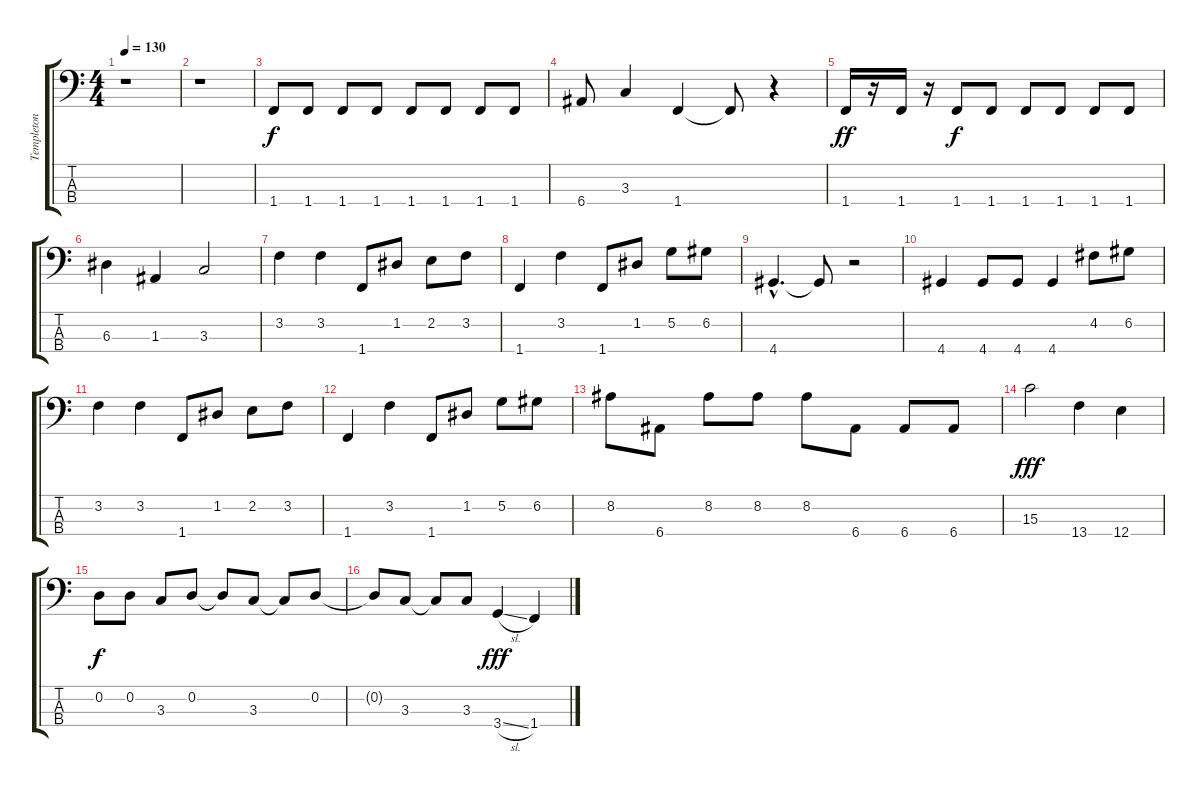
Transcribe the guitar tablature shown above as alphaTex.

\track ("Templeton 'Face' Peck" "Templeton ") {instrument fretlessbass}
\staff {score tabs}
\tuning (G2 D2 A1 E1) {hide}
\ts (4 4)
\tempo 130
\clef f4
\ks c
r.1{dy f instrument fretlessbass} |
r.1 |
1.4.8 1.4.8 1.4.8 1.4.8 1.4.8 1.4.8 1.4.8 1.4.8 |
6.4.8 3.3.4 1.4.4 1.4{t}.8 r.4 |
1.4.16{dy ff} r.16 1.4.16 r.16 1.4.8{dy f} 1.4.8 1.4.8 1.4.8 1.4.8 1.4.8 |
6.3.4 1.3.4 3.3.2 |
3.2.4 3.2.4 1.4.8 1.2.8 2.2.8 3.2.8 |
1.4.4 3.2.4 1.4.8 1.2.8 5.2.8 6.2.8 |
4.4{hac}.4{d} 4.4{t}.8 r.2 |
4.4.4 4.4.8 4.4.8 4.4.4 4.2.8 6.2.8 |
3.2.4 3.2.4 1.4.8 1.2.8 2.2.8 3.2.8 |
1.4.4 3.2.4 1.4.8 1.2.8 5.2.8 6.2.8 |
8.2.8 6.4.8 8.2.8 8.2.8 8.2.8 6.4.8 6.4.8 6.4.8 |
15.3.2{dy fff} 13.4.4 12.4.4 |
0.2.8{dy f} 0.2.8 3.3.8 0.2.8 0.2{t}.8 3.3.8 3.3{t}.8 0.2.8 |
0.2{t}.8 3.3.8 3.3{t}.8 3.3.8 3.4{sl}.4{dy fff} 1.4.4
